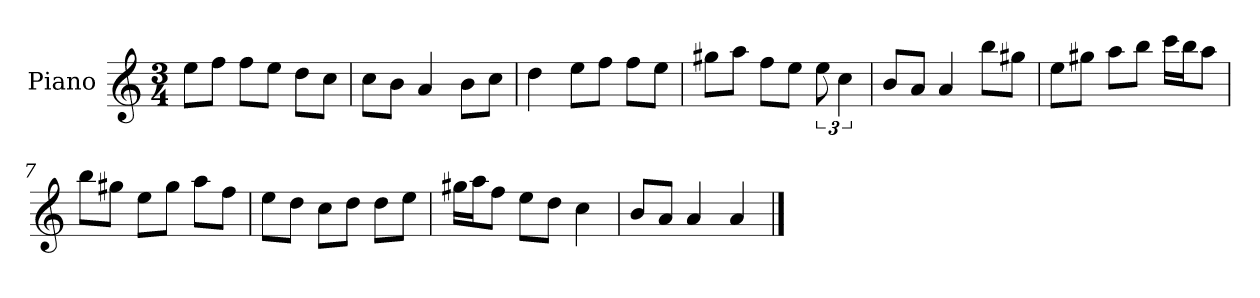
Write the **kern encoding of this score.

**kern
*part1
*staff1
*I"Piano
*I'P-no
*clefG2
*k[]
*M3/4
*MM90
=1
8ee\L
8ff\J
8ff\L
8ee\J
8dd\L
8cc\J
=2
8cc\L
8b\J
4a/
8b\L
8cc\J
=3
4dd\
8ee\L
8ff\J
8ff\L
8ee\J
=4
8gg#X\L
8aa\J
8ff\L
8ee\J
12ee\
6cc\
=5
8b/L
8a/J
4a/
8bb\L
8gg#X\J
=6
8ee\L
8gg#X\J
8aa\L
8bb\J
16ccc\LL
16bb\J
8aa\J
!!LO:LB:g=z
=7
8bb\L
8gg#X\J
8ee\L
8gg#\J
8aa\L
8ff\J
=8
8ee\L
8dd\J
8cc\L
8dd\J
8dd\L
8ee\J
=9
16gg#X\LL
16aa\J
8ff\J
8ee\L
8dd\J
4cc\
=10
8b/L
8a/J
4a/
4a/
==
*-
